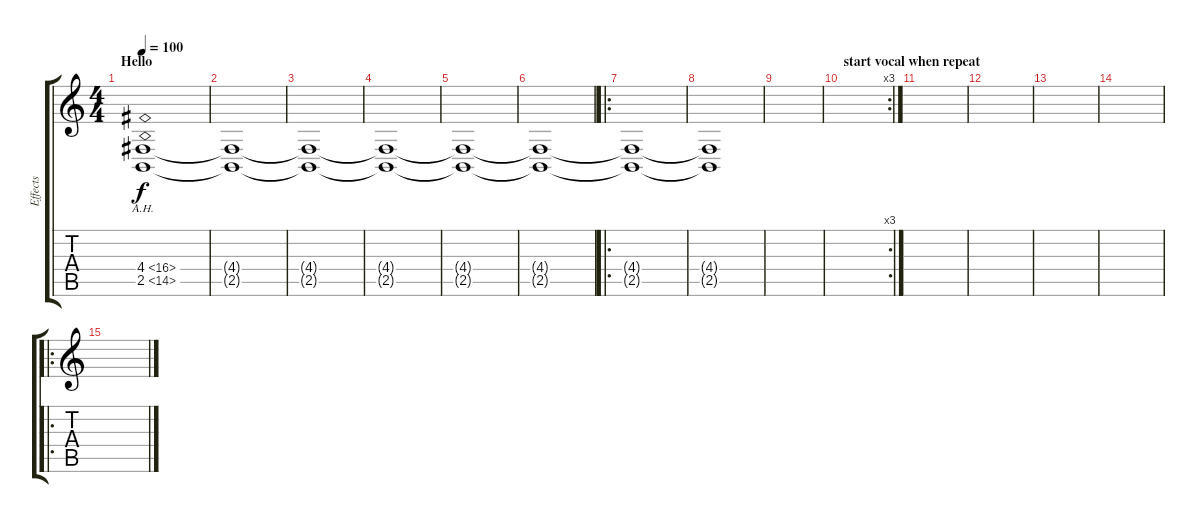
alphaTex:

\track ("Effects" "Effects") {instrument applause}
\staff {score tabs}
\tuning (E4 B3 G3 D3 A2 E2) {hide}
\ts (4 4)
\section ("" "Hello")
\tempo 100
\clef g2
\ks c
(4.4{ah 12} 2.5{ah 12}).1{dy f instrument applause} |
(4.4{t} 2.5{t}).1{volume 9} |
(4.4{t} 2.5{t}).1{volume 8} |
(4.4{t} 2.5{t}).1{volume 9} |
(4.4{t} 2.5{t}).1{volume 8} |
(4.4{t} 2.5{t}).1{volume 6} |
\ro
(4.4{t} 2.5{t}).1{volume 7} |
(4.4{t} 2.5{t}).1{volume 4} |
|
\rc 3
\section ("" "start vocal when repeat")
|
|
|
|
|
\ro
